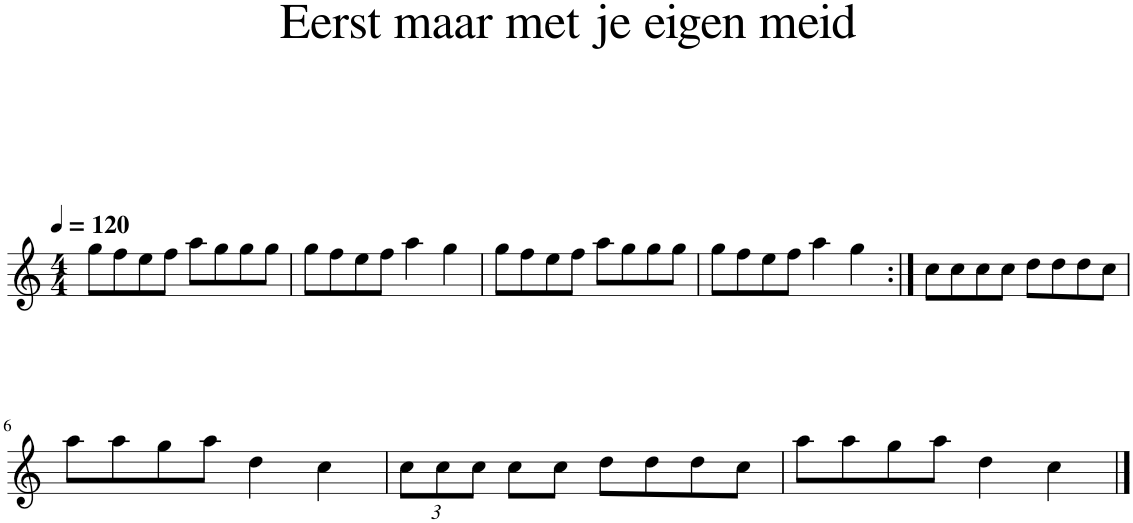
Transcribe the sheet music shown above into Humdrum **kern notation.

**kern
*part1
*staff1
*I"Piano, Eerst maar met je eigen meid
*I'Pno.
*clefG2
*k[]
*M4/4
*MM120
=1
8gg\L
8ff\
8ee\
8ff\J
8aa\L
8gg\
8gg\
8gg\J
=2
8gg\L
8ff\
8ee\
8ff\J
4aa\
4gg\
=3
8gg\L
8ff\
8ee\
8ff\J
8aa\L
8gg\
8gg\
8gg\J
=4
8gg\L
8ff\
8ee\
8ff\J
4aa\
4gg\
=5:|!
8cc\L
8cc\
8cc\
8cc\J
8dd\L
8dd\
8dd\
8cc\J
!!LO:LB:g=z
=6
8aa\L
8aa\
8gg\
8aa\J
4dd\
4cc\
=7
*Xbrackettup
12cc\L
12cc\
12cc\J
8cc\L
8cc\J
8dd\L
8dd\
8dd\
8cc\J
=8
8aa\L
8aa\
8gg\
8aa\J
4dd\
4cc\
==
*-
